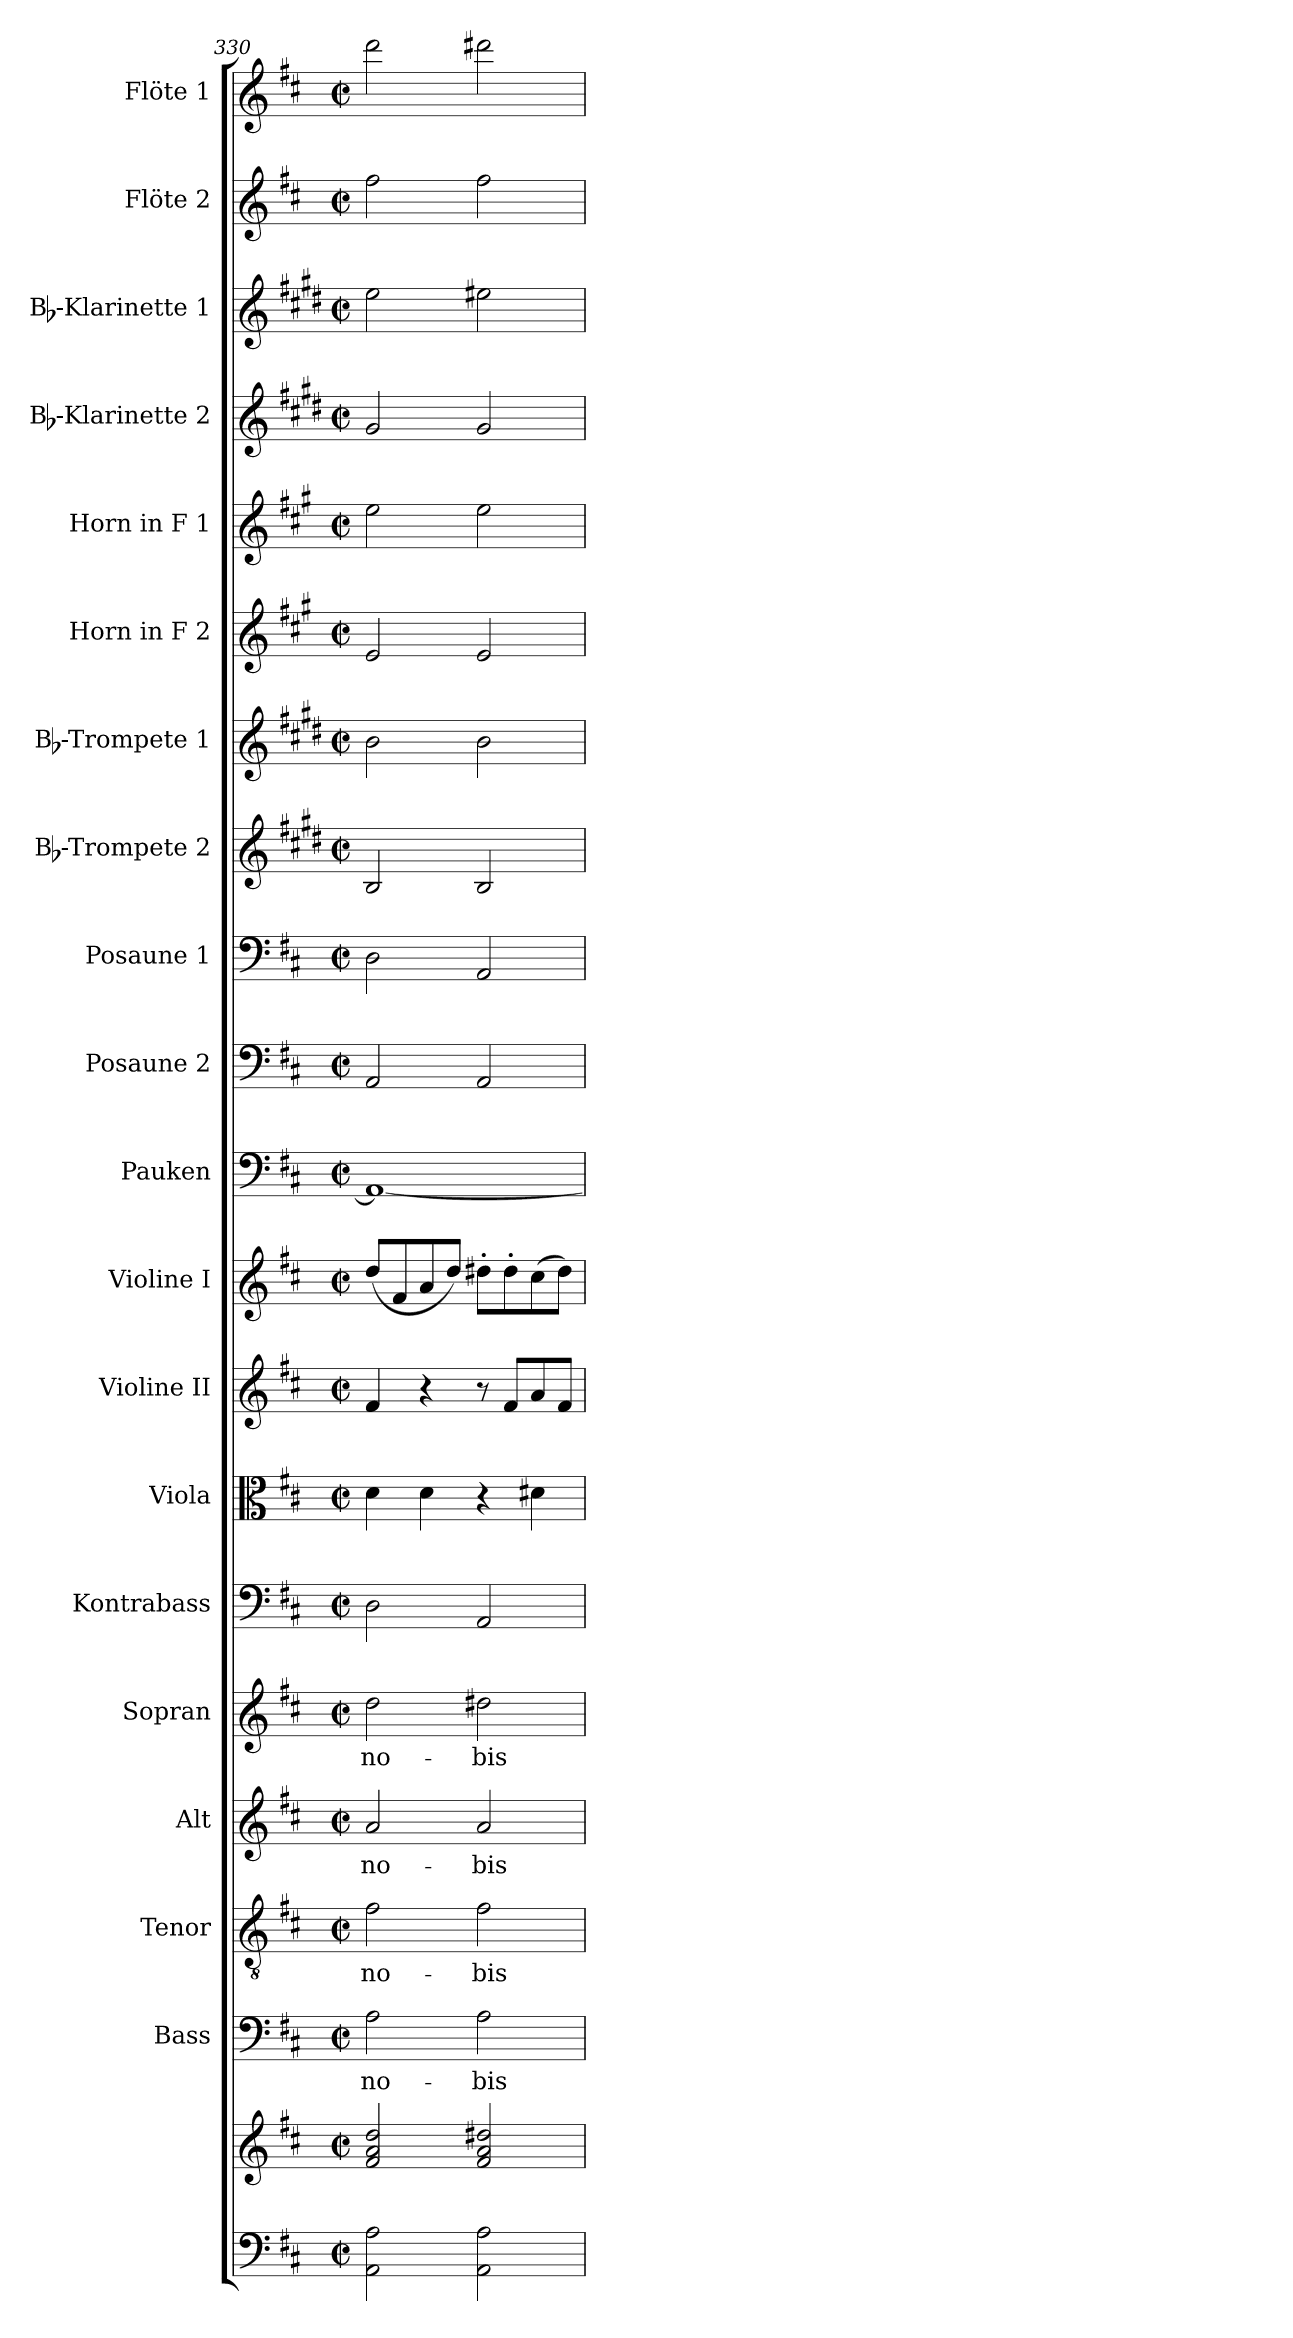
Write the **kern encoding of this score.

**kern	**kern	**kern	**text	**kern	**text	**kern	**text	**kern	**text	**kern	**kern	**kern	**kern	**kern	**kern	**kern	**kern	**kern	**kern	**kern	**kern	**kern	**kern	**kern
*part20	*part20	*part19	*part19	*part18	*part18	*part17	*part17	*part16	*part16	*part15	*part14	*part13	*part12	*part11	*part10	*part9	*part8	*part7	*part6	*part5	*part4	*part3	*part2	*part1
*staff21	*staff20	*staff19	*staff19	*staff18	*staff18	*staff17	*staff17	*staff16	*staff16	*staff15	*staff14	*staff13	*staff12	*staff11	*staff10	*staff9	*staff8	*staff7	*staff6	*staff5	*staff4	*staff3	*staff2	*staff1
*	*	*I"Bass	*	*I"Tenor	*	*I"Alt	*	*I"Sopran	*	*I"Kontrabass	*I"Viola	*I"Violine II	*I"Violine I	*I"Pauken	*I"Posaune 2	*I"Posaune 1	*I"Bb-Trompete 2	*I"Bb-Trompete 1	*I"Horn in F 2	*I"Horn in F 1	*I"Bb-Klarinette 2	*I"Bb-Klarinette 1	*I"Flöte 2	*I"Flöte 1
*	*	*I'B.	*	*I'T.	*	*I'A.	*	*I'S.	*	*I'Kb.	*I'Vla.	*I'Vl. II	*I'Vl. I	*I'Pk.	*I'Pos. 2	*I'Pos. 1	*I'Bb Trp. 2	*I'Bb Trp. 1	*	*	*I'Bb Kl. 2	*I'Bb Kl. 1	*I'Fl. 2	*I'Fl. 1
*clefF4	*clefG2	*clefF4	*	*clefGv2	*	*clefG2	*	*clefG2	*	*clefF4	*clefC3	*clefG2	*clefG2	*clefF4	*clefF4	*clefF4	*clefG2	*clefG2	*clefG2	*clefG2	*clefG2	*clefG2	*clefG2	*clefG2
*	*	*	*	*	*	*	*	*	*	*ITrd7c12	*	*	*	*	*	*	*ITrd1c2	*ITrd1c2	*ITrd4c7	*ITrd4c7	*ITrd1c2	*ITrd1c2	*	*
*k[f#c#]	*k[f#c#]	*k[f#c#]	*	*k[f#c#]	*	*k[f#c#]	*	*k[f#c#]	*	*k[f#c#]	*k[f#c#]	*k[f#c#]	*k[f#c#]	*k[f#c#]	*k[f#c#]	*k[f#c#]	*k[f#c#]	*k[f#c#]	*k[f#c#]	*k[f#c#]	*k[f#c#]	*k[f#c#]	*k[f#c#]	*k[f#c#]
*D:	*D:	*D:	*	*D:	*	*D:	*	*D:	*	*D:	*D:	*D:	*D:	*D:	*D:	*D:	*D:	*D:	*D:	*D:	*D:	*D:	*D:	*D:
*M2/2	*M2/2	*M2/2	*	*M2/2	*	*M2/2	*	*M2/2	*	*M2/2	*M2/2	*M2/2	*M2/2	*M2/2	*M2/2	*M2/2	*M2/2	*M2/2	*M2/2	*M2/2	*M2/2	*M2/2	*M2/2	*M2/2
*met(c|)	*met(c|)	*met(c|)	*	*met(c|)	*	*met(c|)	*	*met(c|)	*	*met(c|)	*met(c|)	*met(c|)	*met(c|)	*met(c|)	*met(c|)	*met(c|)	*met(c|)	*met(c|)	*met(c|)	*met(c|)	*met(c|)	*met(c|)	*met(c|)	*met(c|)
=330	=330	=330	=330	=330	=330	=330	=330	=330	=330	=330	=330	=330	=330	=330	=330	=330	=330	=330	=330	=330	=330	=330	=330	=330
!	!	!	!LO:LY:b	!	!LO:LY:b	!	!LO:LY:b	!	!LO:LY:b	!	!	!	!	!	!	!	!	!	!	!	!	!	!	!
2AA\ 2A\	2f#/ 2a/ 2dd/	2A\	no-	2f#\	no-	2a/	no-	2dd\	no-	2DD\	4d\	4f#/	(<8dd/L	1AA_	2AA/	2D\	2A/	2a\	2A/	2a\	2f#/	2dd\	2ff#\	2ddd\
.	.	.	.	.	.	.	.	.	.	.	.	.	8f#/	.	.	.	.	.	.	.	.	.	.	.
.	.	.	.	.	.	.	.	.	.	.	4d\	4r	8a/	.	.	.	.	.	.	.	.	.	.	.
.	.	.	.	.	.	.	.	.	.	.	.	.	8dd/J)	.	.	.	.	.	.	.	.	.	.	.
!	!	!	!LO:LY:b	!	!LO:LY:b	!	!LO:LY:b	!	!LO:LY:b	!	!	!	!	!	!	!	!	!	!	!	!	!	!	!
2AA\ 2A\	2f#/ 2a/ 2dd#X/	2A\	-bis	2f#\	-bis	2a/	-bis	2dd#X\	-bis	2AAA/	4r	8r	8dd#X'>\L	.	2AA/	2AA/	2A/	2a\	2A/	2a\	2f#/	2dd#X\	2ff#\	2ddd#X\
.	.	.	.	.	.	.	.	.	.	.	.	8f#/L	8dd#'>\	.	.	.	.	.	.	.	.	.	.	.
.	.	.	.	.	.	.	.	.	.	.	4d#X\	8a/	(>8cc#\	.	.	.	.	.	.	.	.	.	.	.
.	.	.	.	.	.	.	.	.	.	.	.	8f#/J	8dd#\J)	.	.	.	.	.	.	.	.	.	.	.
=	=	=	=	=	=	=	=	=	=	=	=	=	=	=	=	=	=	=	=	=	=	=	=	=
*-	*-	*-	*-	*-	*-	*-	*-	*-	*-	*-	*-	*-	*-	*-	*-	*-	*-	*-	*-	*-	*-	*-	*-	*-
